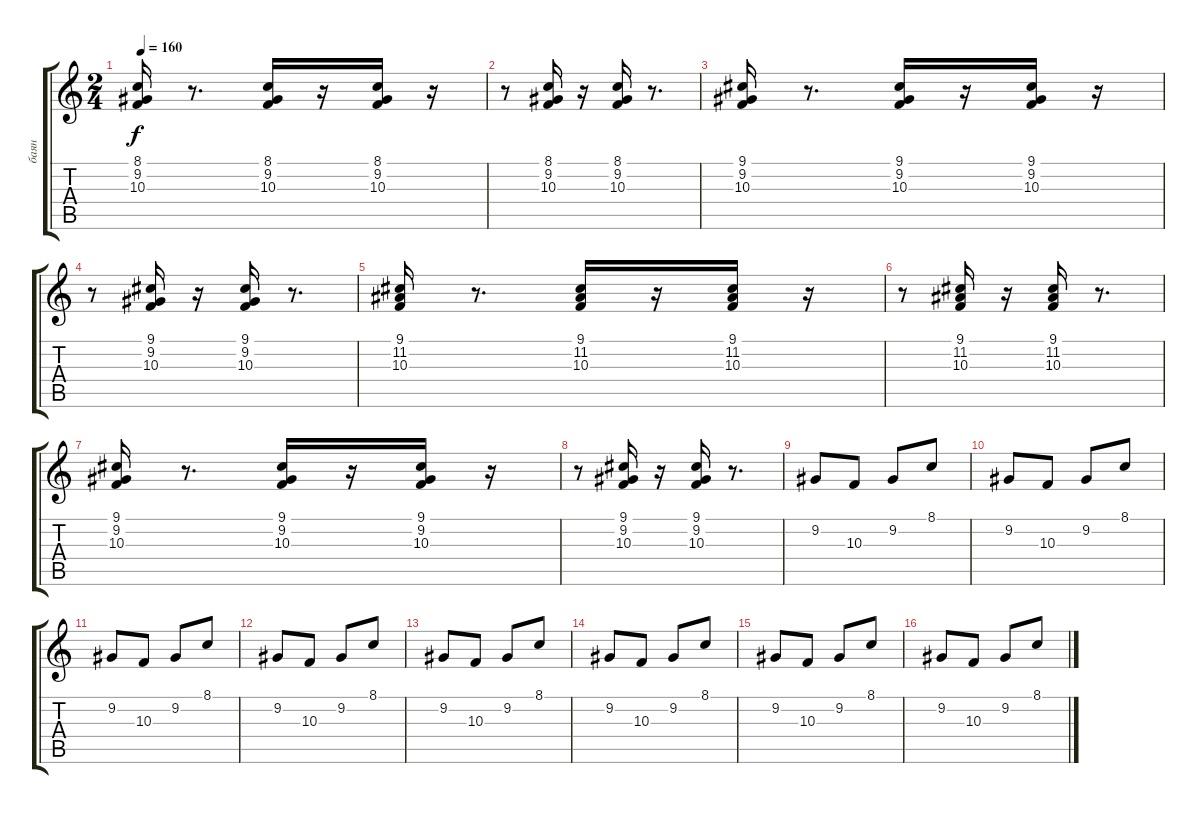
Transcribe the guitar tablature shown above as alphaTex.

\track ("баян" "баян") {instrument accordion}
\staff {score tabs}
\tuning (E4 B3 G3 D3 A2 E2) {hide}
\ts (2 4)
\tempo 160
\clef g2
\ks c
(8.1 9.2 10.3).16{dy f} r.8{d} (8.1 9.2 10.3).16 r.16 (8.1 9.2 10.3).16 r.16 |
r.8 (8.1 9.2 10.3).16 r.16 (8.1 9.2 10.3).16 r.8{d} |
(9.1 9.2 10.3).16 r.8{d} (9.1 9.2 10.3).16 r.16 (9.1 9.2 10.3).16 r.16 |
r.8 (9.1 9.2 10.3).16 r.16 (9.1 9.2 10.3).16 r.8{d} |
(9.1 11.2 10.3).16 r.8{d} (9.1 11.2 10.3).16 r.16 (9.1 11.2 10.3).16 r.16 |
r.8 (9.1 11.2 10.3).16 r.16 (9.1 11.2 10.3).16 r.8{d} |
(9.1 9.2 10.3).16 r.8{d} (9.1 9.2 10.3).16 r.16 (9.1 9.2 10.3).16 r.16 |
r.8 (9.1 9.2 10.3).16 r.16 (9.1 9.2 10.3).16 r.8{d} |
9.2.8 10.3.8 9.2.8 8.1.8 |
9.2.8 10.3.8 9.2.8 8.1.8 |
9.2.8 10.3.8 9.2.8 8.1.8 |
9.2.8 10.3.8 9.2.8 8.1.8 |
9.2.8 10.3.8 9.2.8 8.1.8 |
9.2.8 10.3.8 9.2.8 8.1.8 |
9.2.8 10.3.8 9.2.8 8.1.8 |
9.2.8 10.3.8 9.2.8 8.1.8
